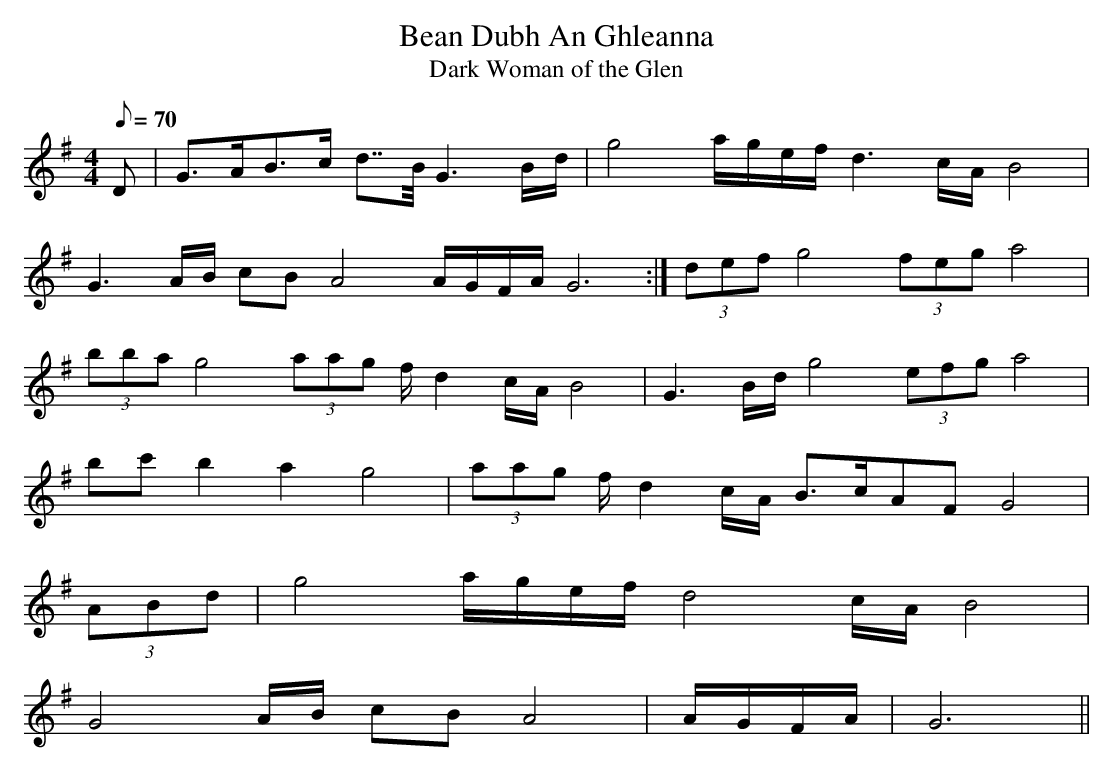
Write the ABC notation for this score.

X:1
T:Bean Dubh An Ghleanna
T:Dark Woman of the Glen
M:4/4
L:1/8
Q:70
K:G
D|G>AB>c d>>B G3 B/2d/2|g4 a/2g/2e/2f/2 d3 c/2A/2 B4|!
G3 A/2B/2 cB A4 A/2G/2F/2A/2 G6:|(3def g4 (3feg a4|!
(3bba g4 (3aag f/2 d2 c/2A/2 B4|G3 B/2d/2 g4 (3efg a4|!
bc' b2 a2 g4|(3aag f/2 d2 c/2A/2 B>cAF G4|!
(3ABd|g4 a/2g/2e/2f/2 d4 c/2A/2 B4|!
G4 A/2B/2 cB A4|A/2G/2F/2A/2|G6||!
